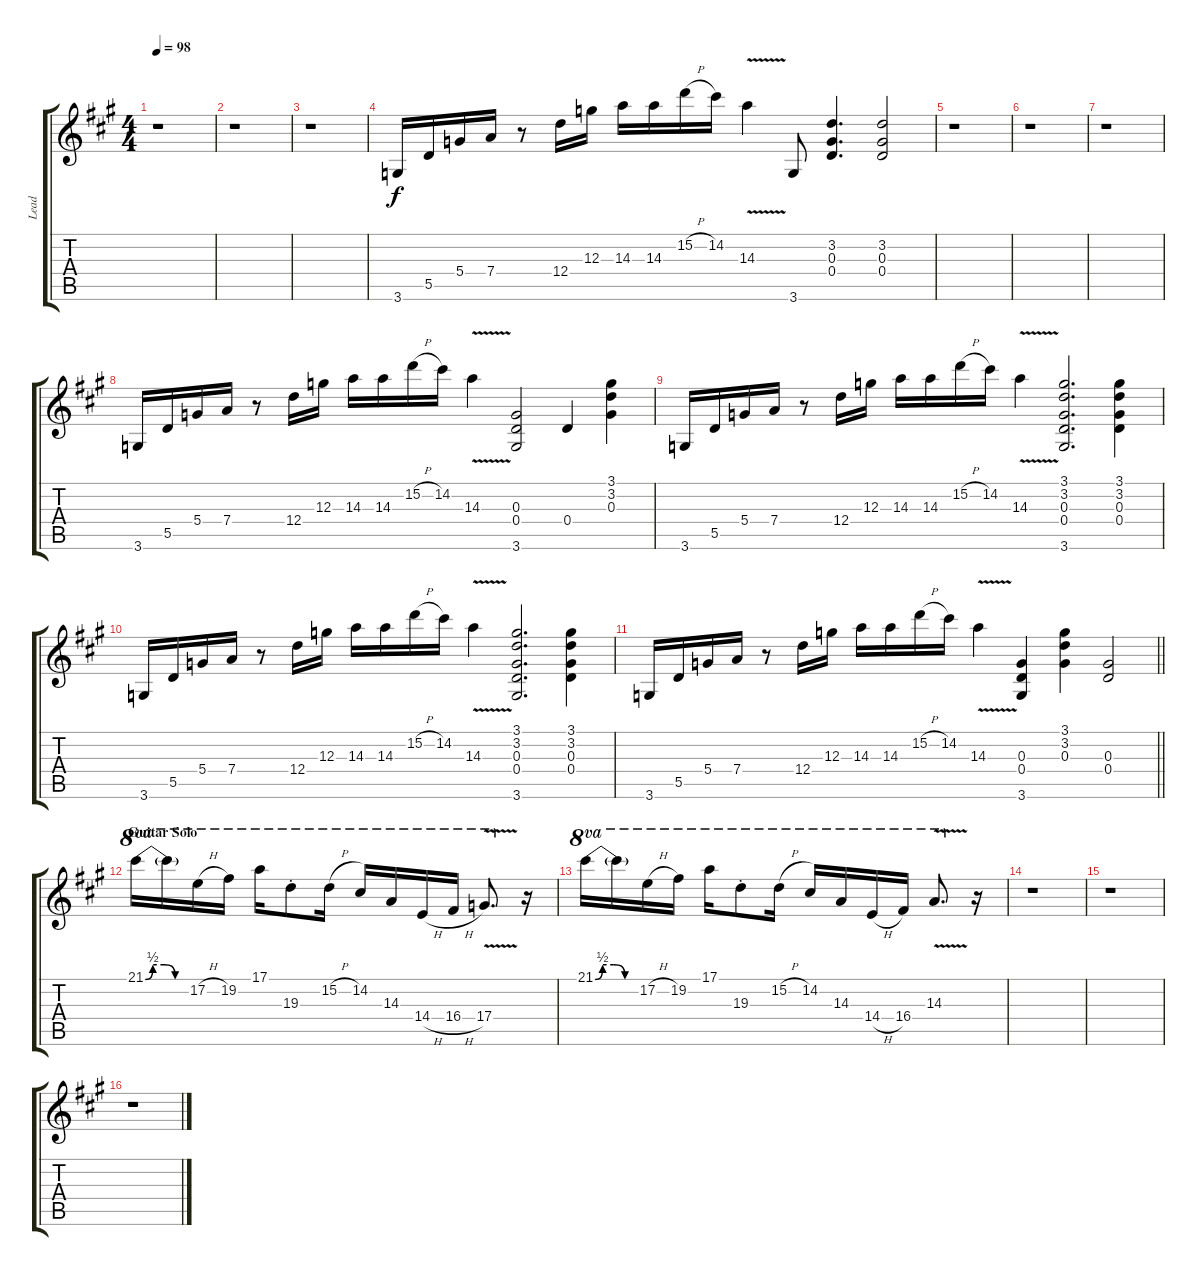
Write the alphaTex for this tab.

\track ("Lead" "Lead") {instrument overdrivenguitar}
\staff {score tabs}
\tuning (E4 B3 G3 D3 A2 E2) {hide}
\ts (4 4)
\tempo 98
\clef g2
\ks a
r.1{dy f} |
r.1 |
r.1 |
3.6.16 5.5.16 5.4.16 7.4.16 r.8 12.4.16 12.3.16 14.3.16 14.3.16 15.2{h}.16 14.2.16 14.3{v}.4 3.6.8 (3.2 0.3 0.4).4{d} (3.2 0.3 0.4).2 |
r.1 |
r.1 |
r.1 |
3.6.16 5.5.16 5.4.16 7.4.16 r.8 12.4.16 12.3.16 14.3.16 14.3.16 15.2{h}.16 14.2.16 14.3{v}.4 (0.3 0.4 3.6).2 0.4.4 (3.1 3.2 0.3).4 |
3.6.16 5.5.16 5.4.16 7.4.16 r.8 12.4.16 12.3.16 14.3.16 14.3.16 15.2{h}.16 14.2.16 14.3{v}.4 (3.1 3.2 0.3 0.4 3.6).2{d} (3.1 3.2 0.3 0.4).4 |
3.6.16 5.5.16 5.4.16 7.4.16 r.8 12.4.16 12.3.16 14.3.16 14.3.16 15.2{h}.16 14.2.16 14.3{v}.4 (3.1 3.2 0.3 0.4 3.6).2{d} (3.1 3.2 0.3 0.4).4 |
\barLineRight lightlight
3.6.16 5.5.16 5.4.16 7.4.16 r.8 12.4.16 12.3.16 14.3.16 14.3.16 15.2{h}.16 14.2.16 14.3{v}.4 (0.3 0.4 3.6).4 (3.1 3.2 0.3).4 (0.3 0.4).2 |
\section ("" "Guitar Solo")
21.1{be (custom 0 0 10 2 25 2 40 0 60 0)}.16{ot 8va} 21.1{t}.16{ot 8va} 17.2{h}.16{ot 8va} 19.2.16{ot 8va} 17.1.16{ot 8va} 19.3{st}.8{ot 8va} 15.2{h}.16{ot 8va} 14.2.16{ot 8va} 14.3.16{ot 8va} 14.4{h}.16{ot 8va} 16.4{h}.16{ot 8va} 17.4{v}.8{d ot 8va} r.16 |
21.1{be (custom 0 0 10 2 25 2 40 0 60 0)}.16{ot 8va} 21.1{t}.16{ot 8va} 17.2{h}.16{ot 8va} 19.2.16{ot 8va} 17.1.16{ot 8va} 19.3{st}.8{ot 8va} 15.2{h}.16{ot 8va} 14.2.16{ot 8va} 14.3.16{ot 8va} 14.4{h}.16{ot 8va} 16.4.16{ot 8va} 14.3{v}.8{d ot 8va} r.16 |
r.1 |
r.1 |
r.1
